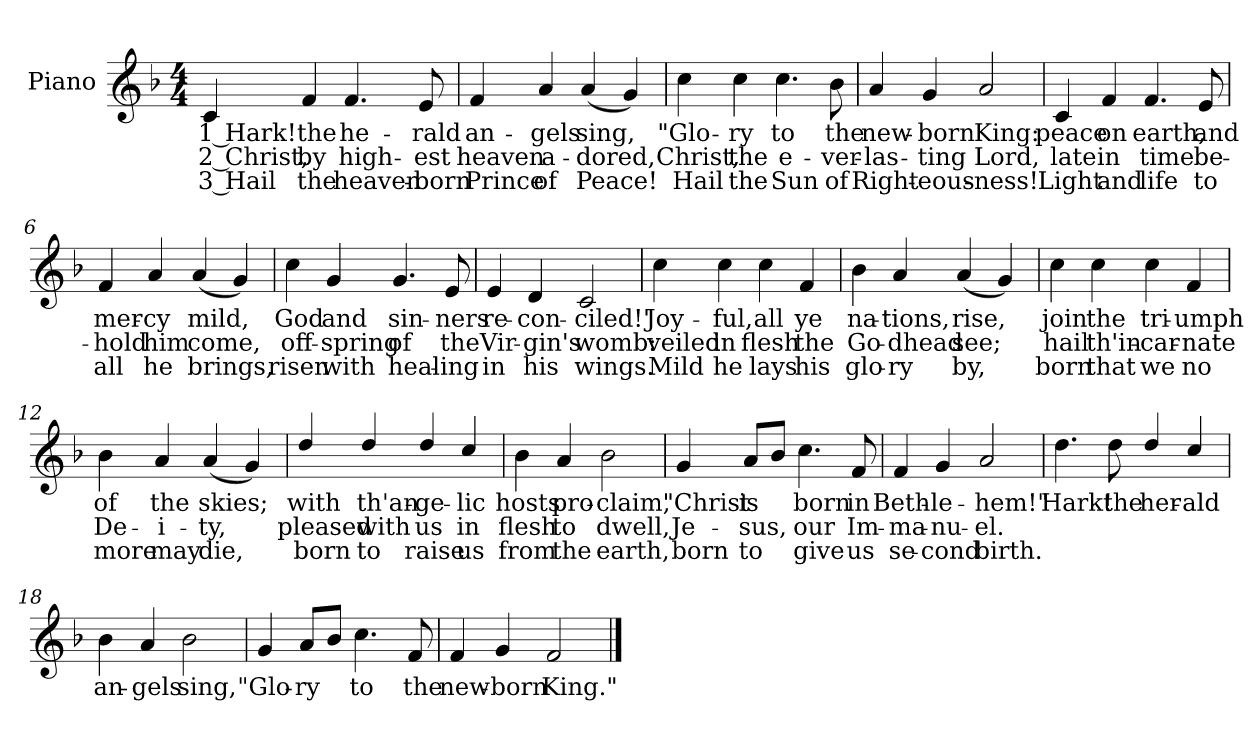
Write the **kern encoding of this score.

**kern	**text	**text	**text
*part1	*part1	*part1	*part1
*staff1	*staff1	*staff1	*staff1
*I"Piano	*	*	*
*I'Pno.	*	*	*
!!LO:PB:g=z
*clefG2	*	*	*
*k[b-]	*	*	*
*F:	*	*	*
*M4/4	*	*	*
=1	=1	=1	=1
!	!LO:LY:b:color=#000000	!LO:LY:b:color=#000000	!LO:LY:b:color=#000000
4ci/	1 Hark!	2 Christ,	3 Hail
!	!LO:LY:b:color=#000000	!LO:LY:b:color=#000000	!LO:LY:b:color=#000000
4fi/	the	by	the
!	!LO:LY:b:color=#000000	!LO:LY:b:color=#000000	!LO:LY:b:color=#000000
4.fi/	he-	high-	heaven-
!	!LO:LY:b:color=#000000	!LO:LY:b:color=#000000	!LO:LY:b:color=#000000
8ei/L	-rald	-est	-born
=2	=2	=2	=2
!	!LO:LY:b:color=#000000	!LO:LY:b:color=#000000	!LO:LY:b:color=#000000
4fi/	an-	heaven	Prince
!	!LO:LY:b:color=#000000	!LO:LY:b:color=#000000	!LO:LY:b:color=#000000
4ai/	-gels	a-	of
!	!LO:LY:b:color=#000000	!LO:LY:b:color=#000000	!LO:LY:b:color=#000000
(4ai/	sing,	-dored,	Peace!
4gi/)	.	.	.
=3	=3	=3	=3
!	!LO:LY:b:color=#000000	!LO:LY:b:color=#000000	!LO:LY:b:color=#000000
4cci\	"Glo-	Christ,	Hail
!	!LO:LY:b:color=#000000	!LO:LY:b:color=#000000	!LO:LY:b:color=#000000
4cci\	-ry	the	the
!	!LO:LY:b:color=#000000	!LO:LY:b:color=#000000	!LO:LY:b:color=#000000
4.cci\	to	e-	Sun
!	!LO:LY:b:color=#000000	!LO:LY:b:color=#000000	!LO:LY:b:color=#000000
8b-i\L	the	-ver-	of
!!LO:LB:g=z
=4	=4	=4	=4
!	!LO:LY:b:color=#000000	!LO:LY:b:color=#000000	!LO:LY:b:color=#000000
4ai/	new-	-las-	Right-
!	!LO:LY:b:color=#000000	!LO:LY:b:color=#000000	!LO:LY:b:color=#000000
4gi/	-born	-ting	-eous-
!	!LO:LY:b:color=#000000	!LO:LY:b:color=#000000	!LO:LY:b:color=#000000
2ai/	King:	Lord,	-ness!
=5	=5	=5	=5
!	!LO:LY:b:color=#000000	!LO:LY:b:color=#000000	!LO:LY:b:color=#000000
4ci/	peace	late	Light
!	!LO:LY:b:color=#000000	!LO:LY:b:color=#000000	!LO:LY:b:color=#000000
4fi/	on	in	and
!	!LO:LY:b:color=#000000	!LO:LY:b:color=#000000	!LO:LY:b:color=#000000
4.fi/	earth,	time	life
!	!LO:LY:b:color=#000000	!LO:LY:b:color=#000000	!LO:LY:b:color=#000000
8ei/L	and	be-	to
=6	=6	=6	=6
!	!LO:LY:b:color=#000000	!LO:LY:b:color=#000000	!LO:LY:b:color=#000000
4fi/	mer-	-hold	all
!	!LO:LY:b:color=#000000	!LO:LY:b:color=#000000	!LO:LY:b:color=#000000
4ai/	-cy	him	he
!	!LO:LY:b:color=#000000	!LO:LY:b:color=#000000	!LO:LY:b:color=#000000
(4ai/	mild,	come,	brings,
4gi/)	.	.	.
!!LO:LB:g=z
=7	=7	=7	=7
!	!LO:LY:b:color=#000000	!LO:LY:b:color=#000000	!LO:LY:b:color=#000000
4cci\	God	off-	risen
!	!LO:LY:b:color=#000000	!LO:LY:b:color=#000000	!LO:LY:b:color=#000000
4gi/	and	-spring	with
!	!LO:LY:b:color=#000000	!LO:LY:b:color=#000000	!LO:LY:b:color=#000000
4.gi/	sin-	of	heal-
!	!LO:LY:b:color=#000000	!LO:LY:b:color=#000000	!LO:LY:b:color=#000000
8ei/L	-ners	the	-ing
=8	=8	=8	=8
!	!LO:LY:b:color=#000000	!LO:LY:b:color=#000000	!LO:LY:b:color=#000000
4ei/	re-	Vir-	in
!	!LO:LY:b:color=#000000	!LO:LY:b:color=#000000	!LO:LY:b:color=#000000
4di/	-con-	-gin's	his
!	!LO:LY:b:color=#000000	!LO:LY:b:color=#000000	!LO:LY:b:color=#000000
2ci/	-ciled!"	womb:	wings.
=9	=9	=9	=9
!	!LO:LY:b:color=#000000	!LO:LY:b:color=#000000	!LO:LY:b:color=#000000
4cci\	Joy-	veiled	Mild
!	!LO:LY:b:color=#000000	!LO:LY:b:color=#000000	!LO:LY:b:color=#000000
4cci\	-ful,	in	he
!	!LO:LY:b:color=#000000	!LO:LY:b:color=#000000	!LO:LY:b:color=#000000
4cci\	all	flesh	lays
!	!LO:LY:b:color=#000000	!LO:LY:b:color=#000000	!LO:LY:b:color=#000000
4fi/	ye	the	his
!!LO:LB:g=z
=10	=10	=10	=10
!	!LO:LY:b:color=#000000	!LO:LY:b:color=#000000	!LO:LY:b:color=#000000
4b-i\	na-	Go-	glo-
!	!LO:LY:b:color=#000000	!LO:LY:b:color=#000000	!LO:LY:b:color=#000000
4ai/	-tions,	-dhead	-ry
!	!LO:LY:b:color=#000000	!LO:LY:b:color=#000000	!LO:LY:b:color=#000000
(4ai/	rise,	see;	by,
4gi/)	.	.	.
=11	=11	=11	=11
!	!LO:LY:b:color=#000000	!LO:LY:b:color=#000000	!LO:LY:b:color=#000000
4cci\	join	hail	born
!	!LO:LY:b:color=#000000	!LO:LY:b:color=#000000	!LO:LY:b:color=#000000
4cci\	the	th'in-	that
!	!LO:LY:b:color=#000000	!LO:LY:b:color=#000000	!LO:LY:b:color=#000000
4cci\	tri-	-car-	we
!	!LO:LY:b:color=#000000	!LO:LY:b:color=#000000	!LO:LY:b:color=#000000
4fi/	-umph	-nate	no
=12	=12	=12	=12
!	!LO:LY:b:color=#000000	!LO:LY:b:color=#000000	!LO:LY:b:color=#000000
4b-i\	of	De-	more
!	!LO:LY:b:color=#000000	!LO:LY:b:color=#000000	!LO:LY:b:color=#000000
4ai/	the	-i-	may
!	!LO:LY:b:color=#000000	!LO:LY:b:color=#000000	!LO:LY:b:color=#000000
(4ai/	skies;	-ty,	die,
4gi/)	.	.	.
!!LO:LB:g=z
=13	=13	=13	=13
!	!LO:LY:b:color=#000000	!LO:LY:b:color=#000000	!LO:LY:b:color=#000000
4ddi/	with	pleased	born
!	!LO:LY:b:color=#000000	!LO:LY:b:color=#000000	!LO:LY:b:color=#000000
4ddi/	th'an-	with	to
!	!LO:LY:b:color=#000000	!LO:LY:b:color=#000000	!LO:LY:b:color=#000000
4ddi/	-ge-	us	raise
!	!LO:LY:b:color=#000000	!LO:LY:b:color=#000000	!LO:LY:b:color=#000000
4cci/	-lic	in	us
=14	=14	=14	=14
!	!LO:LY:b:color=#000000	!LO:LY:b:color=#000000	!LO:LY:b:color=#000000
4b-i\	hosts	flesh	from
!	!LO:LY:b:color=#000000	!LO:LY:b:color=#000000	!LO:LY:b:color=#000000
4ai/	pro-	to	the
!	!LO:LY:b:color=#000000	!LO:LY:b:color=#000000	!LO:LY:b:color=#000000
2b-i\	-claim,	dwell,	earth,
=15	=15	=15	=15
!	!LO:LY:b:color=#000000	!LO:LY:b:color=#000000	!LO:LY:b:color=#000000
4gi/	"Christ	Je-	born
!	!LO:LY:b:color=#000000	!LO:LY:b:color=#000000	!LO:LY:b:color=#000000
8ai/L	is	-sus,	to
8b-i/J	.	.	.
!	!LO:LY:b:color=#000000	!LO:LY:b:color=#000000	!LO:LY:b:color=#000000
4.cci\	born	our	give
!	!LO:LY:b:color=#000000	!LO:LY:b:color=#000000	!LO:LY:b:color=#000000
8fi/L	in	Im-	us
!!LO:LB:g=z
=16	=16	=16	=16
!	!LO:LY:b:color=#000000	!LO:LY:b:color=#000000	!LO:LY:b:color=#000000
4fi/	Beth-	-ma-	se-
!	!LO:LY:b:color=#000000	!LO:LY:b:color=#000000	!LO:LY:b:color=#000000
4gi/	-le-	-nu-	-cond
!	!LO:LY:b:color=#000000	!LO:LY:b:color=#000000	!LO:LY:b:color=#000000
2ai/	-hem!"	-el.	birth.
=17	=17	=17	=17
!	!LO:LY:b:color=#000000	!	!
4.ddi\	Hark!	.	.
!	!LO:LY:b:color=#000000	!	!
8ddi\L	the	.	.
!	!LO:LY:b:color=#000000	!	!
4ddi/	her-	.	.
!	!LO:LY:b:color=#000000	!	!
4cci/	-ald	.	.
=18	=18	=18	=18
!	!LO:LY:b:color=#000000	!	!
4b-i\	an-	.	.
!	!LO:LY:b:color=#000000	!	!
4ai/	-gels	.	.
!	!LO:LY:b:color=#000000	!	!
2b-i\	sing,	.	.
!!LO:LB:g=z
=19	=19	=19	=19
!	!LO:LY:b:color=#000000	!	!
4gi/	"Glo-	.	.
!	!LO:LY:b:color=#000000	!	!
8ai/L	-ry	.	.
8b-i/J	.	.	.
!	!LO:LY:b:color=#000000	!	!
4.cci\	to	.	.
!	!LO:LY:b:color=#000000	!	!
8fi/L	the	.	.
=20	=20	=20	=20
!	!LO:LY:b:color=#000000	!	!
4fi/	new-	.	.
!	!LO:LY:b:color=#000000	!	!
4gi/	-born	.	.
!	!LO:LY:b:color=#000000	!	!
2fi/	King."	.	.
==	==	==	==
*-	*-	*-	*-
